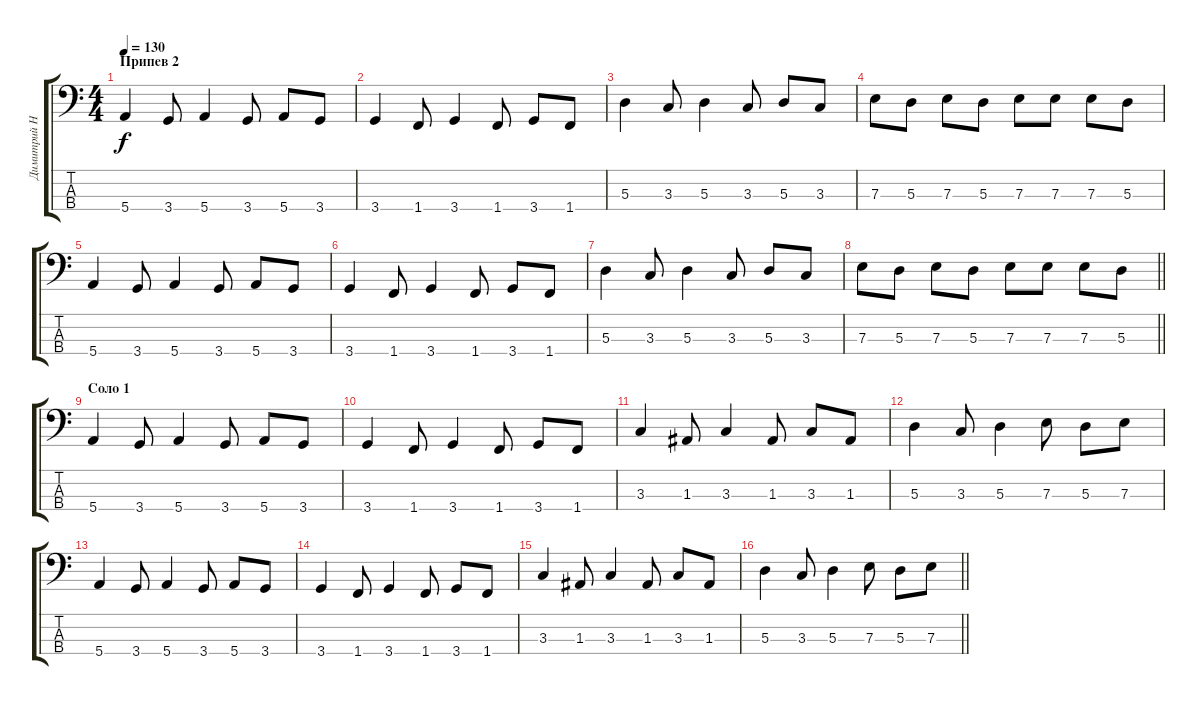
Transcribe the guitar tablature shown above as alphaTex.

\track ("Димитрий Наскидашвили" "Димитрий Н") {instrument electricbassfinger}
\staff {score tabs}
\tuning (G2 D2 A1 E1) {hide}
\ts (4 4)
\section ("" "Припев 2")
\tempo 130
\clef f4
\ks c
5.4.4{dy f} 3.4.8 5.4.4 3.4.8 5.4.8 3.4.8 |
3.4.4 1.4.8 3.4.4 1.4.8 3.4.8 1.4.8 |
5.3.4 3.3.8 5.3.4 3.3.8 5.3.8 3.3.8 |
7.3.8 5.3.8 7.3.8 5.3.8 7.3.8 7.3.8 7.3.8 5.3.8 |
5.4.4 3.4.8 5.4.4 3.4.8 5.4.8 3.4.8 |
3.4.4 1.4.8 3.4.4 1.4.8 3.4.8 1.4.8 |
5.3.4 3.3.8 5.3.4 3.3.8 5.3.8 3.3.8 |
\barLineRight lightlight
7.3.8 5.3.8 7.3.8 5.3.8 7.3.8 7.3.8 7.3.8 5.3.8 |
\section ("" "Соло 1")
5.4.4 3.4.8 5.4.4 3.4.8 5.4.8 3.4.8 |
3.4.4 1.4.8 3.4.4 1.4.8 3.4.8 1.4.8 |
3.3.4 1.3.8 3.3.4 1.3.8 3.3.8 1.3.8 |
5.3.4 3.3.8 5.3.4 7.3.8 5.3.8 7.3.8 |
5.4.4 3.4.8 5.4.4 3.4.8 5.4.8 3.4.8 |
3.4.4 1.4.8 3.4.4 1.4.8 3.4.8 1.4.8 |
3.3.4 1.3.8 3.3.4 1.3.8 3.3.8 1.3.8 |
\barLineRight lightlight
5.3.4 3.3.8 5.3.4 7.3.8 5.3.8 7.3.8
